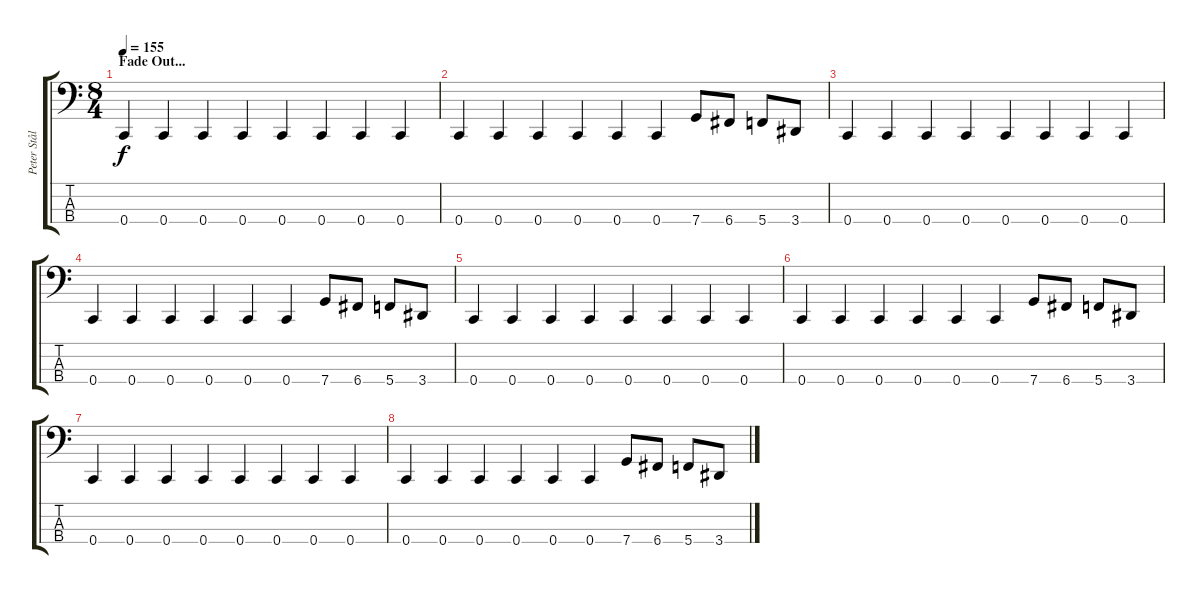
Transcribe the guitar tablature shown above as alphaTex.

\track ("Peter Stålfors - Bass" "Peter Stål") {instrument slapbass1}
\staff {score tabs}
\tuning (Eb2 Bb1 F1 C1) {hide}
\ts (8 4)
\section ("" "Fade Out...")
\tempo 155
\clef f4
\ks c
0.4.4{dy f} 0.4.4 0.4.4 0.4.4 0.4.4 0.4.4 0.4.4 0.4.4 |
0.4.4 0.4.4 0.4.4 0.4.4 0.4.4 0.4.4 7.4.8 6.4.8 5.4.8 3.4.8 |
0.4.4 0.4.4 0.4.4 0.4.4 0.4.4 0.4.4 0.4.4 0.4.4 |
0.4.4 0.4.4 0.4.4 0.4.4 0.4.4 0.4.4 7.4.8 6.4.8 5.4.8 3.4.8 |
0.4.4 0.4.4 0.4.4 0.4.4 0.4.4 0.4.4 0.4.4 0.4.4 |
0.4.4 0.4.4 0.4.4 0.4.4 0.4.4 0.4.4 7.4.8 6.4.8 5.4.8 3.4.8 |
0.4.4 0.4.4 0.4.4 0.4.4 0.4.4 0.4.4 0.4.4 0.4.4 |
0.4.4 0.4.4 0.4.4 0.4.4 0.4.4 0.4.4 7.4.8 6.4.8 5.4.8 3.4.8
